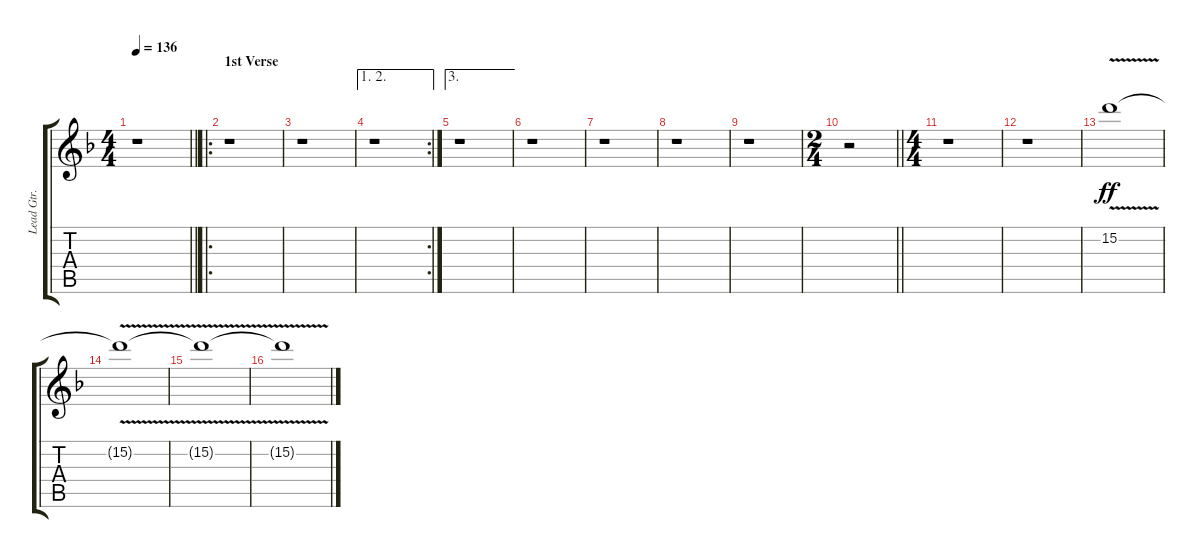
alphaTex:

\track ("Lead Gtr. (slight O.D.) neck pickup" "Lead Gtr. ") {instrument overdrivenguitar}
\staff {score tabs}
\tuning (E4 B3 G3 D3 A2 E2) {hide}
\ts (4 4)
\tempo 136
\clef g2
\barLineRight lightlight
\ks f
r.1{dy ff} |
\ro
\section ("" "1st Verse")
r.1 |
r.1 |
\ae (1 2)
\rc 2
r.1 |
\ae 3
r.1 |
r.1 |
r.1 |
r.1 |
r.1 |
\ts (2 4)
\barLineRight lightlight
r.2 |
\ts (4 4)
r.1 |
r.1 |
15.2{v}.1 |
15.2{v t}.1 |
15.2{v t}.1 |
15.2{v t}.1
